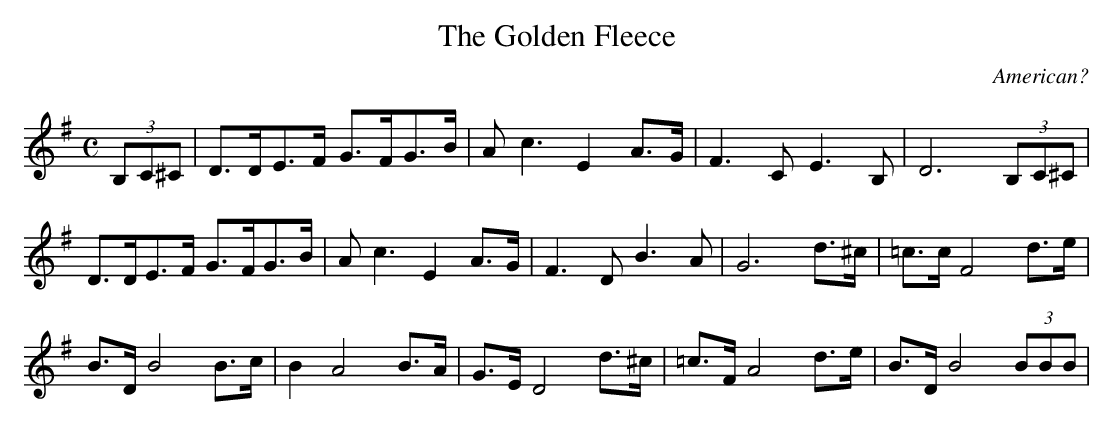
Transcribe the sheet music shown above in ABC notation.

X:1
T:The Golden Fleece
M:C
L:1/8
O:American?
of America, this is how I play it nowadays
K:G
(3B,C^C|D>DE>F G>FG>B|Ac3E2A>G|F3CE3B,|D6(3B,C^C|
D>DE>F G>FG>B|Ac3E2A>G|F3DB3A|G6d>^c|=c>cF4d>e|
B>DB4B>c|B2A4B>A|G>ED4d>^c|=c>FA4d>e|B>DB4(3BBB|
